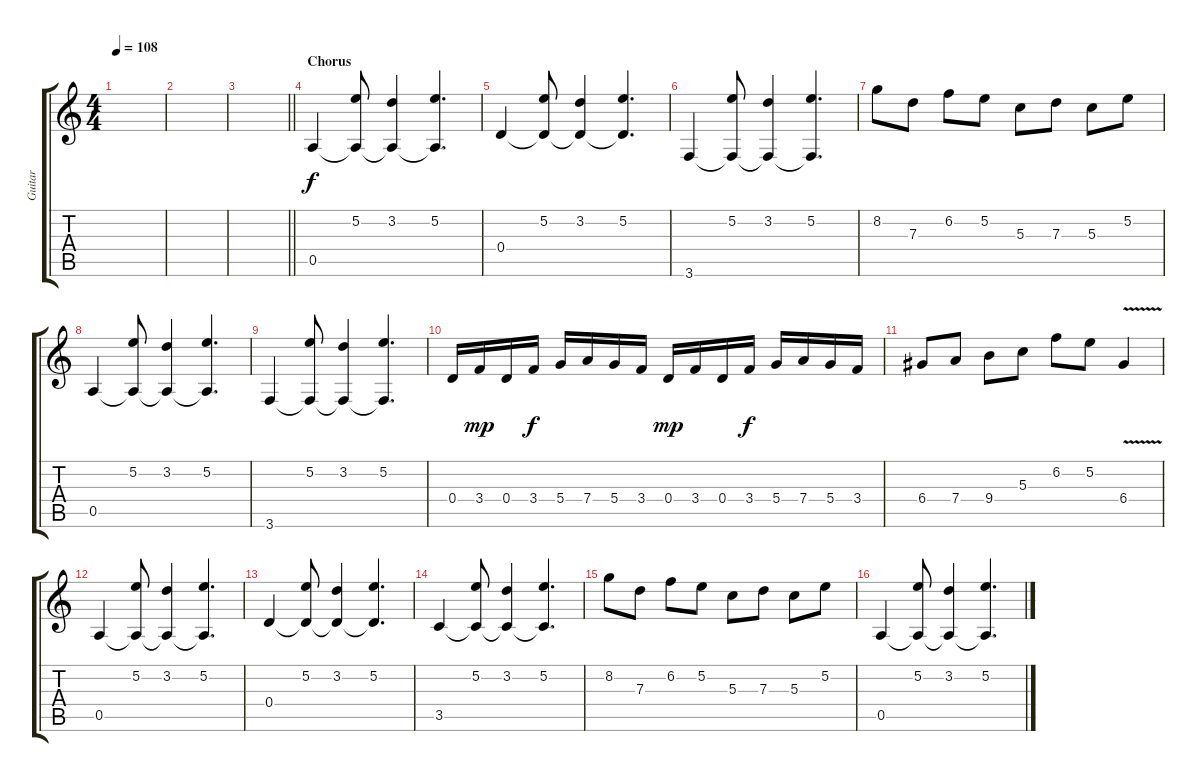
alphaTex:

\track ("Guitar" "Guitar") {instrument distortionguitar}
\staff {score tabs}
\tuning (E4 B3 G3 D3 A2 D2) {hide}
\ts (4 4)
\tempo 108
\clef g2
\ks c
|
|
\barLineRight lightlight
|
\section ("" "Chorus")
0.5.4 (5.2 0.5{t}).8 (3.2 0.5{t}).4 (5.2 0.5{t}).4{d} |
0.4.4 (5.2 0.4{t}).8 (3.2 0.4{t}).4 (5.2 0.4{t}).4{d} |
3.6.4 (5.2 3.6{t}).8 (3.2 3.6{t}).4 (5.2 3.6{t}).4{d} |
8.2.8 7.3.8 6.2.8 5.2.8 5.3.8 7.3.8 5.3.8 5.2.8 |
0.5.4 (5.2 0.5{t}).8 (3.2 0.5{t}).4 (5.2 0.5{t}).4{d} |
3.6.4 (5.2 3.6{t}).8 (3.2 3.6{t}).4 (5.2 3.6{t}).4{d} |
0.4.16 3.4.16{dy mp} 0.4.16 3.4.16{dy f} 5.4.16 7.4.16 5.4.16 3.4.16 0.4.16{dy mp} 3.4.16 0.4.16 3.4.16{dy f} 5.4.16 7.4.16 5.4.16 3.4.16 |
6.4.8 7.4.8 9.4.8 5.3.8 6.2.8 5.2.8 6.4{v}.4 |
0.5.4 (5.2 0.5{t}).8 (3.2 0.5{t}).4 (5.2 0.5{t}).4{d} |
0.4.4 (5.2 0.4{t}).8 (3.2 0.4{t}).4 (5.2 0.4{t}).4{d} |
3.5.4 (5.2 3.5{t}).8 (3.2 3.5{t}).4 (5.2 3.5{t}).4{d} |
8.2.8 7.3.8 6.2.8 5.2.8 5.3.8 7.3.8 5.3.8 5.2.8 |
0.5.4 (5.2 0.5{t}).8 (3.2 0.5{t}).4 (5.2 0.5{t}).4{d}
